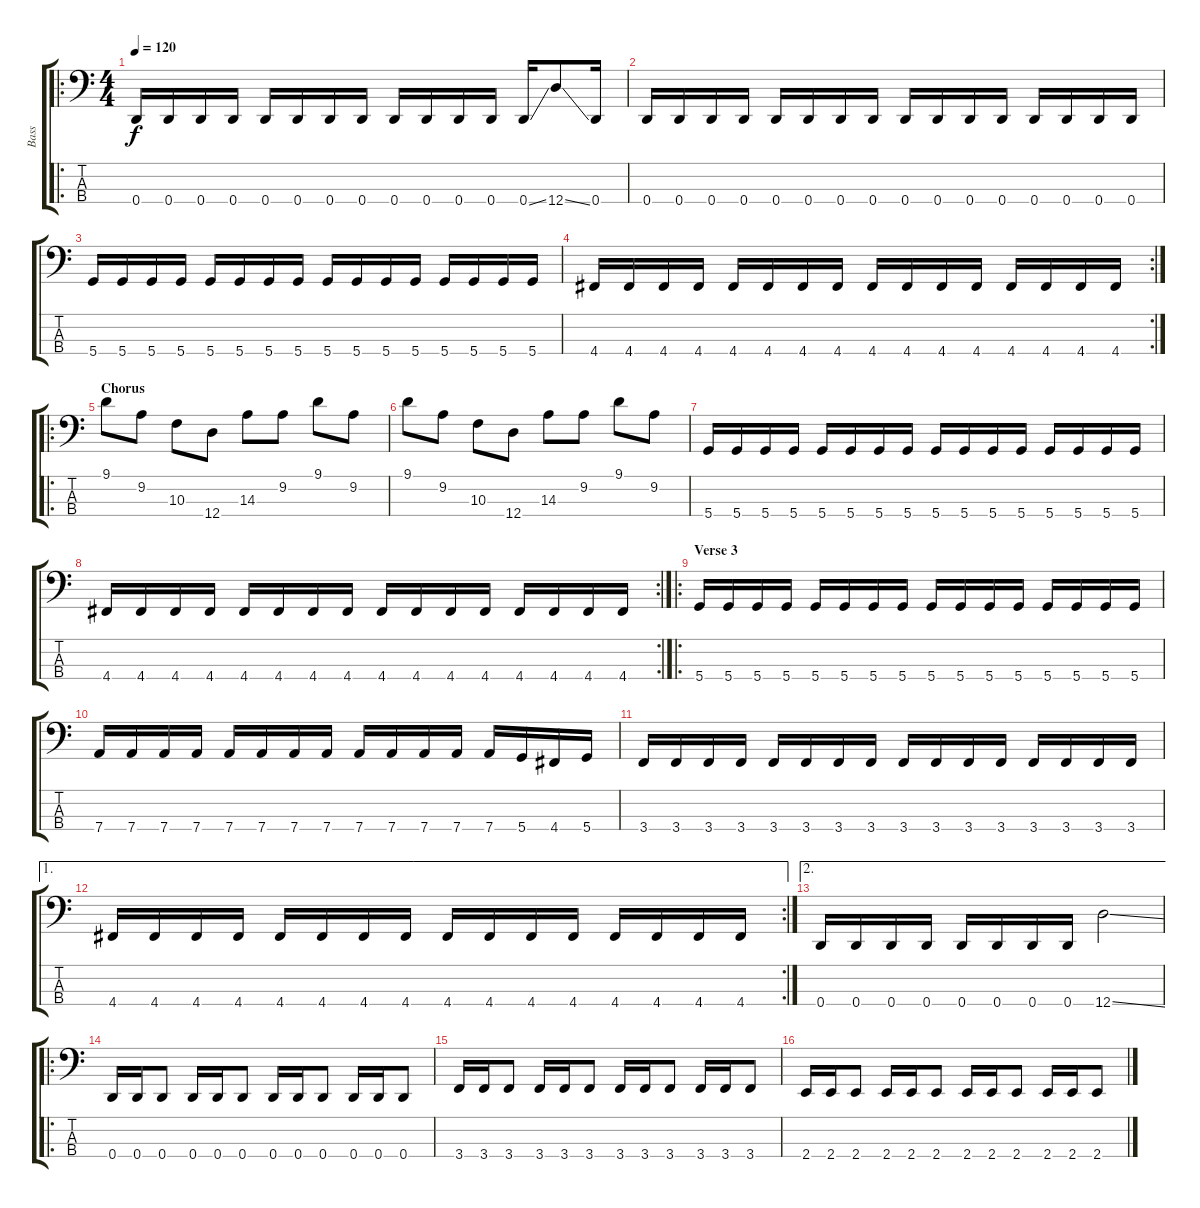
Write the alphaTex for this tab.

\track ("Bass" "Bass") {instrument electricbasspick}
\staff {score tabs}
\tuning (F2 C2 G1 D1) {hide}
\ro
\ts (4 4)
\tempo 120
\clef f4
\ks c
0.4.16{dy f} 0.4.16 0.4.16 0.4.16 0.4.16 0.4.16 0.4.16 0.4.16 0.4.16 0.4.16 0.4.16 0.4.16 0.4{ss}.16 12.4{ss}.8 0.4.16 |
0.4.16 0.4.16 0.4.16 0.4.16 0.4.16 0.4.16 0.4.16 0.4.16 0.4.16 0.4.16 0.4.16 0.4.16 0.4.16 0.4.16 0.4.16 0.4.16 |
5.4.16 5.4.16 5.4.16 5.4.16 5.4.16 5.4.16 5.4.16 5.4.16 5.4.16 5.4.16 5.4.16 5.4.16 5.4.16 5.4.16 5.4.16 5.4.16 |
\rc 2
4.4.16 4.4.16 4.4.16 4.4.16 4.4.16 4.4.16 4.4.16 4.4.16 4.4.16 4.4.16 4.4.16 4.4.16 4.4.16 4.4.16 4.4.16 4.4.16 |
\ro
\section ("" "Chorus")
9.1.8 9.2.8 10.3.8 12.4.8 14.3.8 9.2.8 9.1.8 9.2.8 |
9.1.8 9.2.8 10.3.8 12.4.8 14.3.8 9.2.8 9.1.8 9.2.8 |
5.4.16 5.4.16 5.4.16 5.4.16 5.4.16 5.4.16 5.4.16 5.4.16 5.4.16 5.4.16 5.4.16 5.4.16 5.4.16 5.4.16 5.4.16 5.4.16 |
\rc 2
4.4.16 4.4.16 4.4.16 4.4.16 4.4.16 4.4.16 4.4.16 4.4.16 4.4.16 4.4.16 4.4.16 4.4.16 4.4.16 4.4.16 4.4.16 4.4.16 |
\ro
\section ("" "Verse 3")
5.4.16 5.4.16 5.4.16 5.4.16 5.4.16 5.4.16 5.4.16 5.4.16 5.4.16 5.4.16 5.4.16 5.4.16 5.4.16 5.4.16 5.4.16 5.4.16 |
7.4.16 7.4.16 7.4.16 7.4.16 7.4.16 7.4.16 7.4.16 7.4.16 7.4.16 7.4.16 7.4.16 7.4.16 7.4.16 5.4.16 4.4.16 5.4.16 |
3.4.16 3.4.16 3.4.16 3.4.16 3.4.16 3.4.16 3.4.16 3.4.16 3.4.16 3.4.16 3.4.16 3.4.16 3.4.16 3.4.16 3.4.16 3.4.16 |
\ae 1
\rc 2
4.4.16 4.4.16 4.4.16 4.4.16 4.4.16 4.4.16 4.4.16 4.4.16 4.4.16 4.4.16 4.4.16 4.4.16 4.4.16 4.4.16 4.4.16 4.4.16 |
\ae 2
0.4.16 0.4.16 0.4.16 0.4.16 0.4.16 0.4.16 0.4.16 0.4.16 12.4{ss}.2 |
\ro
0.4.16 0.4.16 0.4.8 0.4.16 0.4.16 0.4.8 0.4.16 0.4.16 0.4.8 0.4.16 0.4.16 0.4.8 |
3.4.16 3.4.16 3.4.8 3.4.16 3.4.16 3.4.8 3.4.16 3.4.16 3.4.8 3.4.16 3.4.16 3.4.8 |
2.4.16 2.4.16 2.4.8 2.4.16 2.4.16 2.4.8 2.4.16 2.4.16 2.4.8 2.4.16 2.4.16 2.4.8
